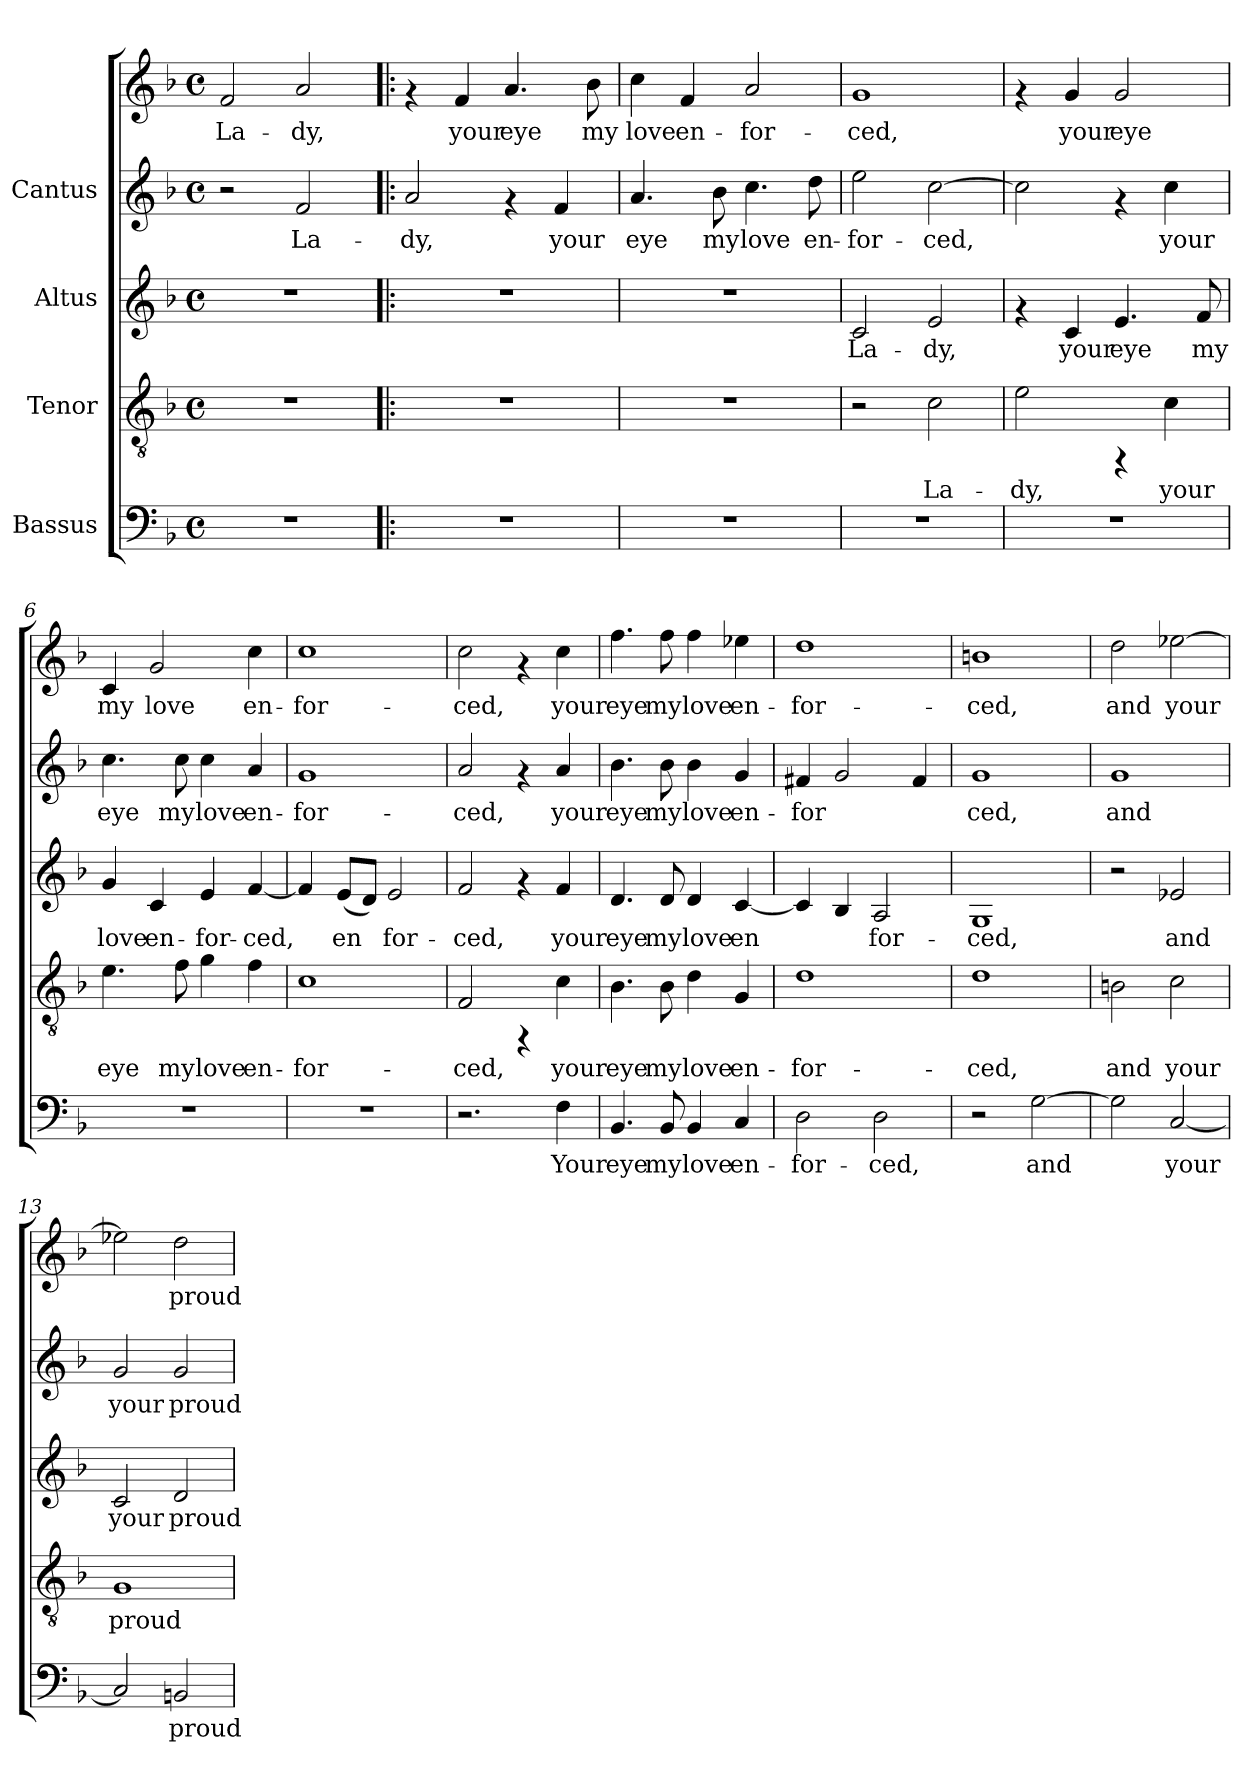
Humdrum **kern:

**kern	**text	**kern	**text	**kern	**text	**kern	**text	**kern	**text
*part4	*part4	*part3	*part3	*part2	*part2	*part1	*part1	*part1	*part1
*staff5	*staff5	*staff4	*staff4	*staff3	*staff3	*staff2	*staff2	*staff1	*staff1
*I"Bassus	*	*I"Tenor	*	*I"Altus	*	*I"Cantus	*	*	*
!!LO:PB:g=z
*stria5	*	*stria5	*	*stria5	*	*stria5	*	*stria5	*
*clefF4	*	*clefGv2	*	*clefG2	*	*clefG2	*	*clefG2	*
*k[b-]	*	*k[b-]	*	*k[b-]	*	*k[b-]	*	*k[b-]	*
*F:	*	*F:	*	*F:	*	*F:	*	*F:	*
*M4/4	*	*M4/4	*	*M4/4	*	*M4/4	*	*M4/4	*
*met(c)	*	*met(c)	*	*met(c)	*	*met(c)	*	*met(c)	*
*MM144	*	*MM144	*	*MM144	*	*MM144	*	*MM144	*
=1	=1	=1	=1	=1	=1	=1	=1	=1	=1
!	!	!	!	!	!	!	!	!	!LO:LY:b:cj
1r	.	1r	.	1r	.	2r	.	2f/	La-
!	!	!	!	!	!	!	!LO:LY:b:cj	!	!LO:LY:b:cj
.	.	.	.	.	.	2f/	La-	2a/	-dy,
=2!|:	=2!|:	=2!|:	=2!|:	=2!|:	=2!|:	=2!|:	=2!|:	=2!|:	=2!|:
!	!	!	!	!	!	!	!LO:LY:b:cj	!	!
1r	.	1r	.	1r	.	2a/	dy,	4rf	.
!	!	!	!	!	!	!	!	!	!LO:LY:b:cj
.	.	.	.	.	.	.	.	4f/	-your
!	!	!	!	!	!	!	!	!	!LO:LY:b:cj
.	.	.	.	.	.	4rf	.	4.a/	eye
!	!	!	!	!	!	!	!LO:LY:b:cj	!	!
.	.	.	.	.	.	4f/	your	.	.
!	!	!	!	!	!	!	!	!	!LO:LY:b:cj
.	.	.	.	.	.	.	.	8b-\	my
=3	=3	=3	=3	=3	=3	=3	=3	=3	=3
!	!	!	!	!	!	!	!LO:LY:b:cj	!	!LO:LY:b:cj
1r	.	1r	.	1r	.	4.a/	-eye	4cc\	love
!	!	!	!	!	!	!	!	!	!LO:LY:b:cj
.	.	.	.	.	.	.	.	4f/	en-
!	!	!	!	!	!	!	!LO:LY:b:cj	!	!
.	.	.	.	.	.	8b-\	my	.	.
!	!	!	!	!	!	!	!LO:LY:b:cj	!	!LO:LY:b:cj
.	.	.	.	.	.	4.cc\	love	2a/	-for-
!	!	!	!	!	!	!	!LO:LY:b:cj	!	!
.	.	.	.	.	.	8dd\	en-	.	.
=4	=4	=4	=4	=4	=4	=4	=4	=4	=4
!	!	!	!	!	!LO:LY:b:cj	!	!LO:LY:b:cj	!	!LO:LY:b:cj
1r	.	2r	.	2c/	La-	2ee\	for-	1g	-ced,
!	!	!	!LO:LY:b:cj	!	!LO:LY:b:cj	!	!LO:LY:b:cj	!	!
.	.	2c\	La-	2e/	-dy,	[>2cc\	-ced,	.	.
=5	=5	=5	=5	=5	=5	=5	=5	=5	=5
!	!	!	!LO:LY:b:cj	!	!	!	!LO:LY:b:cj	!	!
1r	.	2e\	-dy,	4rf	.	2cc\]	.	4rf	.
!	!	!	!	!	!LO:LY:b:cj	!	!	!	!LO:LY:b:cj
.	.	.	.	4c/	your	.	.	4g/	your
!	!	!	!	!	!LO:LY:b:cj	!	!	!	!LO:LY:b:cj
.	.	4rFF	.	4.e/	eye	4rf	.	2g/	eye
!	!	!	!LO:LY:b:cj	!	!	!	!LO:LY:b:cj	!	!
.	.	4c\	your	.	.	4cc\	your	.	.
!	!	!	!	!	!LO:LY:b:cj	!	!	!	!
.	.	.	.	8f/	my	.	.	.	.
!!LO:LB:g=z
=6	=6	=6	=6	=6	=6	=6	=6	=6	=6
!	!	!	!LO:LY:b:cj	!	!LO:LY:b:cj	!	!LO:LY:b:cj	!	!LO:LY:b:cj
1r	.	4.e\	eye	4g/	love	4.cc\	-eye	4c/	my
!	!	!	!	!	!LO:LY:b:cj	!	!	!	!LO:LY:b:cj
.	.	.	.	4c/	en-	.	.	2g/	love
!	!	!	!LO:LY:b:cj	!	!	!	!LO:LY:b:cj	!	!
.	.	8f\	my	.	.	8cc\	my	.	.
!	!	!	!LO:LY:b:cj	!	!LO:LY:b:cj	!	!LO:LY:b:cj	!	!
.	.	4g\	love	4e/	-for-	4cc\	love	.	.
!	!	!	!LO:LY:b:cj	!	!LO:LY:b:cj	!	!LO:LY:b:cj	!	!LO:LY:b:cj
.	.	4f\	en-	[<4f/	-ced,	4a/	en-	4cc\	en-
=7	=7	=7	=7	=7	=7	=7	=7	=7	=7
!	!	!	!LO:LY:b:cj	!	!LO:LY:b:cj	!	!LO:LY:b:cj	!	!LO:LY:b:cj
1r	.	1c	-for-	4f/]	.	1g	-for-	1cc	-for-
!	!	!	!	!	!LO:LY:b:cj	!	!	!	!
.	.	.	.	(<8e/L	en-	.	.	.	.
!	!	!	!	!	!LO:LY:b:cj	!	!	!	!
.	.	.	.	8d/J)	-	.	.	.	.
!	!	!	!	!	!LO:LY:b:cj	!	!	!	!
.	.	.	.	2e/	for-	.	.	.	.
=8	=8	=8	=8	=8	=8	=8	=8	=8	=8
!	!	!	!LO:LY:b:cj	!	!LO:LY:b:cj	!	!LO:LY:b:cj	!	!LO:LY:b:cj
2.r	.	2F/	-ced,	2f/	-ced,	2a/	ced,	2cc\	-ced,
.	.	4rFF	.	4rf	.	4rf	.	4rf	.
!	!LO:LY:b:cj	!	!LO:LY:b:cj	!	!LO:LY:b:cj	!	!LO:LY:b:cj	!	!LO:LY:b:cj
4F\	Your	4c\	your	4f/	your	4a/	your	4cc\	your
=9	=9	=9	=9	=9	=9	=9	=9	=9	=9
!	!LO:LY:b:cj	!	!LO:LY:b:cj	!	!LO:LY:b:cj	!	!LO:LY:b:cj	!	!LO:LY:b:cj
4.BB-/	eye	4.B-\	eye	4.d/	eye	4.b-\	-eye	4.ff\	eye
!	!LO:LY:b:cj	!	!LO:LY:b:cj	!	!LO:LY:b:cj	!	!LO:LY:b:cj	!	!LO:LY:b:cj
8BB-/	my	8B-\	my	8d/	my	8b-\	my	8ff\	my
!	!LO:LY:b:cj	!	!LO:LY:b:cj	!	!LO:LY:b:cj	!	!LO:LY:b:cj	!	!LO:LY:b:cj
4BB-/	love	4d\	love	4d/	love	4b-\	love	4ff\	love
!	!LO:LY:b:cj	!	!LO:LY:b:cj	!	!LO:LY:b:cj	!	!LO:LY:b:cj	!	!LO:LY:b:cj
4C/	en-	4G/	en-	[<4c/	en-	4g/	en-	4ee-X\	en-
=10	=10	=10	=10	=10	=10	=10	=10	=10	=10
!	!LO:LY:b:cj	!	!LO:LY:b:cj	!	!LO:LY:b:cj	!	!LO:LY:b:cj	!	!LO:LY:b:cj
2D\	-for-	1d	-for-	4c/]	-	4f#X/	-for-	1dd	-for-
!	!	!	!	!	!LO:LY:b:cj	!	!LO:LY:b:cj	!	!
.	.	.	.	4B-/	.	2g/	--	.	.
!	!LO:LY:b:cj	!	!	!	!LO:LY:b:cj	!	!	!	!
2D\	-ced,	.	.	2A/	for-	.	.	.	.
!	!	!	!	!	!	!	!LO:LY:b:cj	!	!
.	.	.	.	.	.	4f#/	--	.	.
!!LO:LB:g=z
=11	=11	=11	=11	=11	=11	=11	=11	=11	=11
!	!	!	!LO:LY:b:cj	!	!LO:LY:b:cj	!	!LO:LY:b:cj	!	!LO:LY:b:cj
2r	.	1d	-ced,	1G	-ced,	1g	ced,	1bn	-ced,
!	!LO:LY:b:cj	!	!	!	!	!	!	!	!
[>2G\	and	.	.	.	.	.	.	.	.
=12	=12	=12	=12	=12	=12	=12	=12	=12	=12
!	!LO:LY:b:cj	!	!LO:LY:b:cj	!	!	!	!LO:LY:b:cj	!	!LO:LY:b:cj
2G\]	.	2Bn\	and	2r	.	1g	and	2dd\	and
!	!LO:LY:b:cj	!	!LO:LY:b:cj	!	!LO:LY:b:cj	!	!	!	!LO:LY:b:cj
[<2C/	your	2c\	your	2e-X/	and	.	.	[>2ee-X\	your
=13	=13	=13	=13	=13	=13	=13	=13	=13	=13
!	!LO:LY:b:cj	!	!LO:LY:b:cj	!	!LO:LY:b:cj	!	!LO:LY:b:cj	!	!LO:LY:b:cj
2C/]	.	1G	proud	2c/	your	2g/	your	2ee-X\]	.
!	!LO:LY:b:cj	!	!	!	!LO:LY:b:cj	!	!LO:LY:b:cj	!	!LO:LY:b:cj
2BBn/	proud	.	.	2d/	proud	2g/	proud	2dd\	proud
=	=	=	=	=	=	=	=	=	=
*-	*-	*-	*-	*-	*-	*-	*-	*-	*-
